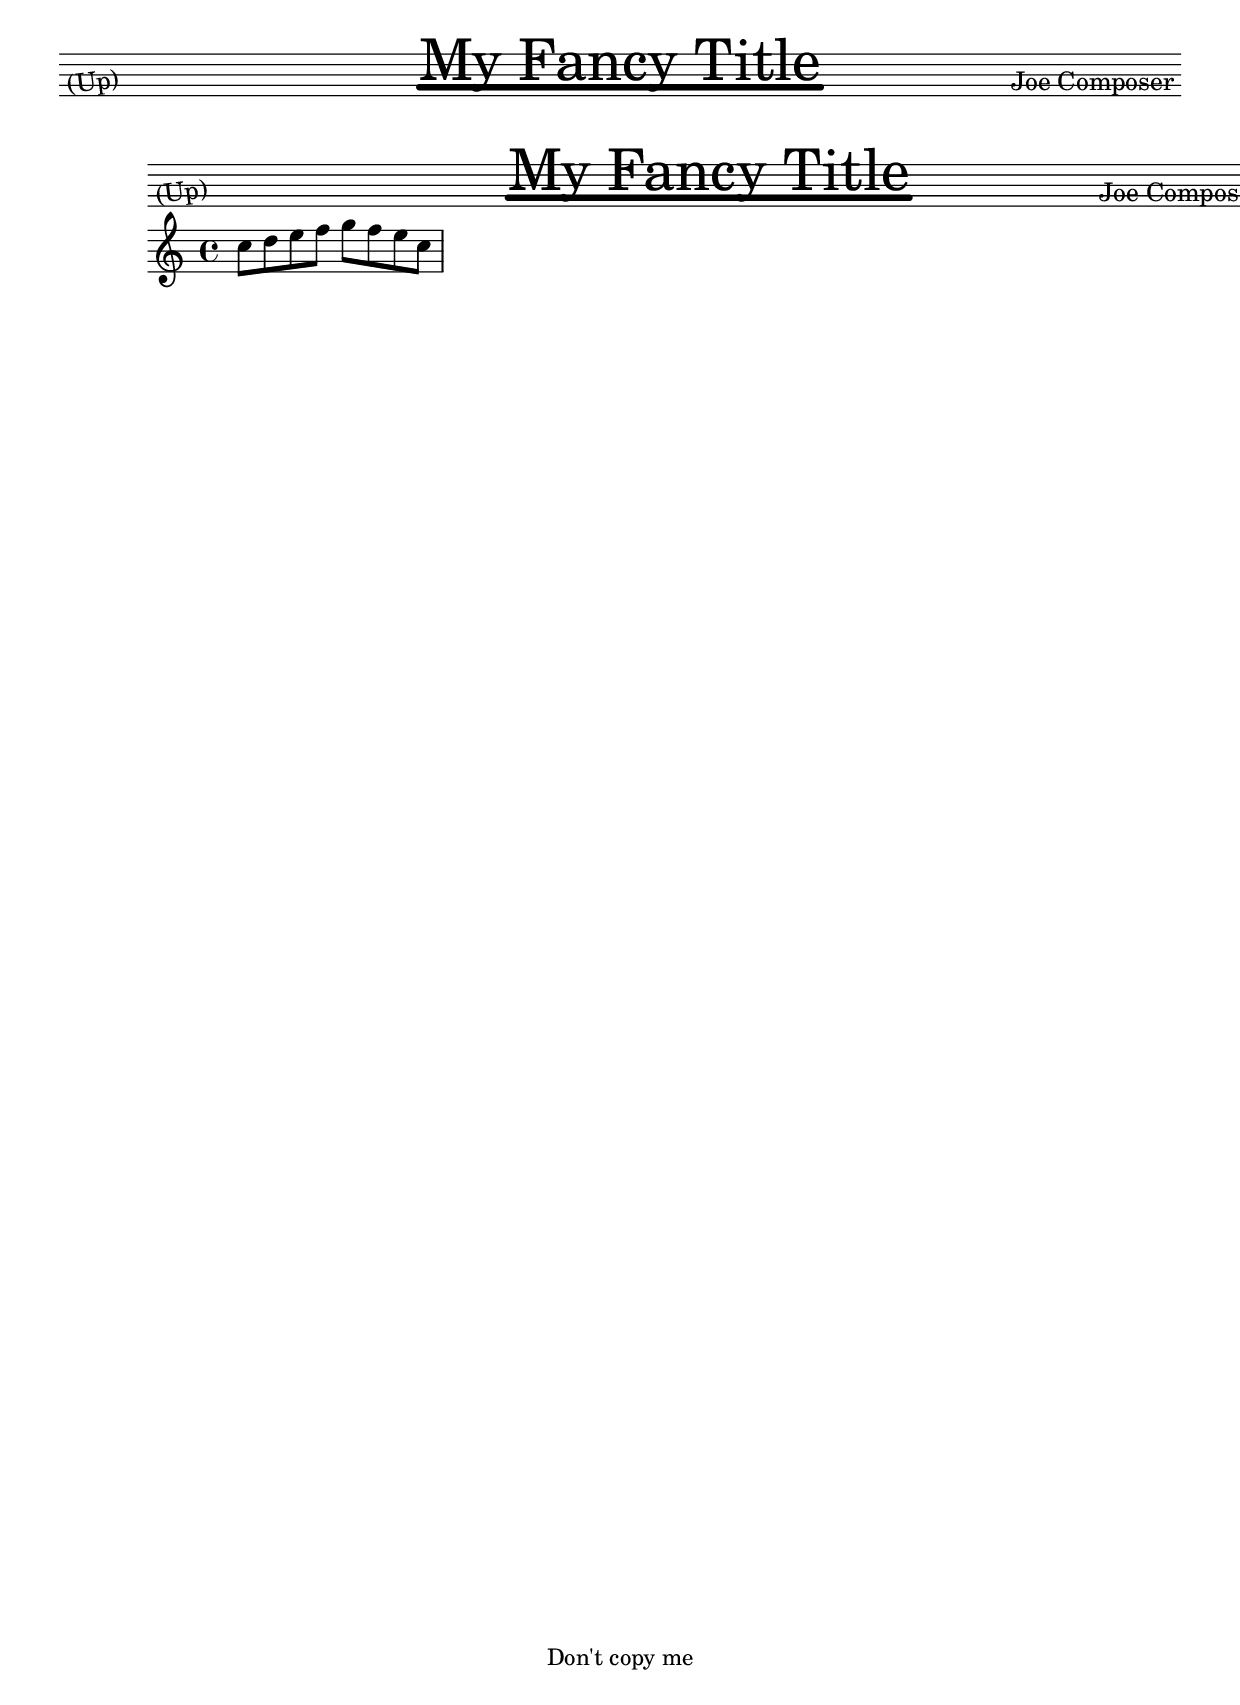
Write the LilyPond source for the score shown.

\version "2.18.2"

title = #"My Fancy Title"
composer = #"Joe Composer"
meter = \markup{ (Up) }
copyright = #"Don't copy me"


realBookTitle = \markup {
  \score {
    {
      \override TextScript.extra-offset = #'(0 . -4.5)
      s4
      s^\markup{
        \fill-line {
          \fontsize #1 \lower #1 \rotate #7 \concat { " " #meter }
          \fontsize #7
            \override #'(offset . 7)
            \override #'(thickness . 6)
            \underline \larger #title
          \fontsize #1 \lower #1 \concat { #composer " " }
        }
      }
      s
    }
    \layout {
      \omit Staff.Clef
      \omit Staff.TimeSignature
      \omit Staff.KeySignature
      ragged-right = ##f
    }
  }
}

\displayScheme
\realBookTitle

\header {
  title = \realBookTitle
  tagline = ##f
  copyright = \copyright
}

% \displayLilyMusic
\displayMusic
\relative c'' { c8 d e f g f e c }